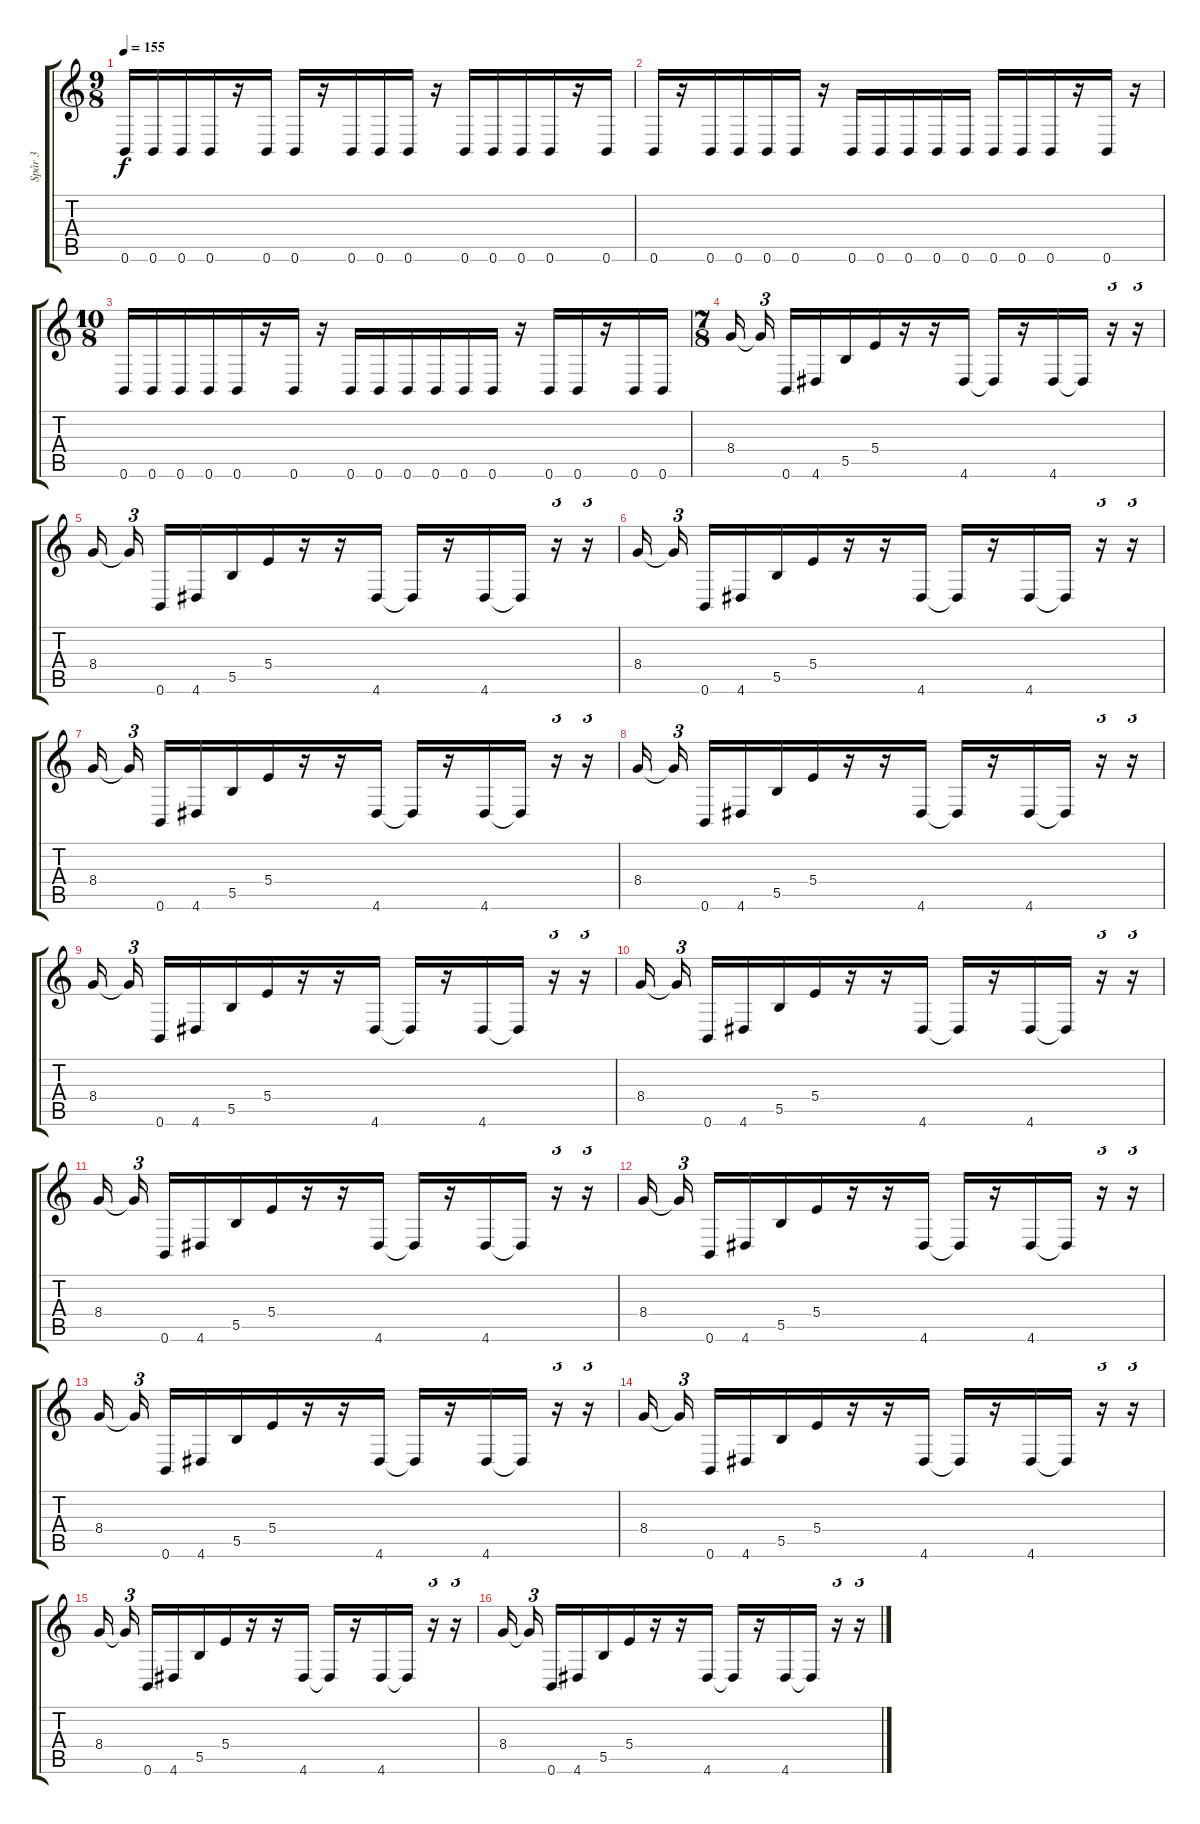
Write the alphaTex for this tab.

\track ("Spår 3" "Spår 3") {instrument electricbasspick}
\staff {score tabs}
\tuning (Db4 Ab3 E3 B2 Gb2 B1) {hide}
\ts (9 8)
\tempo 155
\clef g2
\ks c
0.6.16{dy f} 0.6.16 0.6.16 0.6.16 r.16 0.6.16 0.6.16 r.16 0.6.16 0.6.16 0.6.16 r.16 0.6.16 0.6.16 0.6.16 0.6.16 r.16 0.6.16 |
0.6.16 r.16 0.6.16 0.6.16 0.6.16 0.6.16 r.16 0.6.16 0.6.16 0.6.16 0.6.16 0.6.16 0.6.16 0.6.16 0.6.16 r.16 0.6.16 r.16 |
\ts (10 8)
0.6.16 0.6.16 0.6.16 0.6.16 0.6.16 r.16 0.6.16 r.16 0.6.16 0.6.16 0.6.16 0.6.16 0.6.16 0.6.16 r.16 0.6.16 0.6.16 r.16 0.6.16 0.6.16 |
\ts (7 8)
8.4.16{beam splitsecondary} 8.4{t}.16{tu (3 2)} 0.6.16 4.6.16 5.5.16 5.4.16 r.16 r.16 4.6.16 4.6{t}.16 r.16 4.6.16 4.6{t}.16 r.16{tu (3 2)} r.16{tu (3 2)} |
8.4.16{beam splitsecondary} 8.4{t}.16{tu (3 2)} 0.6.16 4.6.16 5.5.16 5.4.16 r.16 r.16 4.6.16 4.6{t}.16 r.16 4.6.16 4.6{t}.16 r.16{tu (3 2)} r.16{tu (3 2)} |
8.4.16{beam splitsecondary} 8.4{t}.16{tu (3 2)} 0.6.16 4.6.16 5.5.16 5.4.16 r.16 r.16 4.6.16 4.6{t}.16 r.16 4.6.16 4.6{t}.16 r.16{tu (3 2)} r.16{tu (3 2)} |
8.4.16{beam splitsecondary} 8.4{t}.16{tu (3 2)} 0.6.16 4.6.16 5.5.16 5.4.16 r.16 r.16 4.6.16 4.6{t}.16 r.16 4.6.16 4.6{t}.16 r.16{tu (3 2)} r.16{tu (3 2)} |
8.4.16{beam splitsecondary} 8.4{t}.16{tu (3 2)} 0.6.16 4.6.16 5.5.16 5.4.16 r.16 r.16 4.6.16 4.6{t}.16 r.16 4.6.16 4.6{t}.16 r.16{tu (3 2)} r.16{tu (3 2)} |
8.4.16{beam splitsecondary} 8.4{t}.16{tu (3 2)} 0.6.16 4.6.16 5.5.16 5.4.16 r.16 r.16 4.6.16 4.6{t}.16 r.16 4.6.16 4.6{t}.16 r.16{tu (3 2)} r.16{tu (3 2)} |
8.4.16{beam splitsecondary} 8.4{t}.16{tu (3 2)} 0.6.16 4.6.16 5.5.16 5.4.16 r.16 r.16 4.6.16 4.6{t}.16 r.16 4.6.16 4.6{t}.16 r.16{tu (3 2)} r.16{tu (3 2)} |
8.4.16{beam splitsecondary} 8.4{t}.16{tu (3 2)} 0.6.16 4.6.16 5.5.16 5.4.16 r.16 r.16 4.6.16 4.6{t}.16 r.16 4.6.16 4.6{t}.16 r.16{tu (3 2)} r.16{tu (3 2)} |
8.4.16{beam splitsecondary} 8.4{t}.16{tu (3 2)} 0.6.16 4.6.16 5.5.16 5.4.16 r.16 r.16 4.6.16 4.6{t}.16 r.16 4.6.16 4.6{t}.16 r.16{tu (3 2)} r.16{tu (3 2)} |
8.4.16{beam splitsecondary} 8.4{t}.16{tu (3 2)} 0.6.16 4.6.16 5.5.16 5.4.16 r.16 r.16 4.6.16 4.6{t}.16 r.16 4.6.16 4.6{t}.16 r.16{tu (3 2)} r.16{tu (3 2)} |
8.4.16{beam splitsecondary} 8.4{t}.16{tu (3 2)} 0.6.16 4.6.16 5.5.16 5.4.16 r.16 r.16 4.6.16 4.6{t}.16 r.16 4.6.16 4.6{t}.16 r.16{tu (3 2)} r.16{tu (3 2)} |
8.4.16{beam splitsecondary} 8.4{t}.16{tu (3 2)} 0.6.16 4.6.16 5.5.16 5.4.16 r.16 r.16 4.6.16 4.6{t}.16 r.16 4.6.16 4.6{t}.16 r.16{tu (3 2)} r.16{tu (3 2)} |
8.4.16{beam splitsecondary} 8.4{t}.16{tu (3 2)} 0.6.16 4.6.16 5.5.16 5.4.16 r.16 r.16 4.6.16 4.6{t}.16 r.16 4.6.16 4.6{t}.16 r.16{tu (3 2)} r.16{tu (3 2)}
